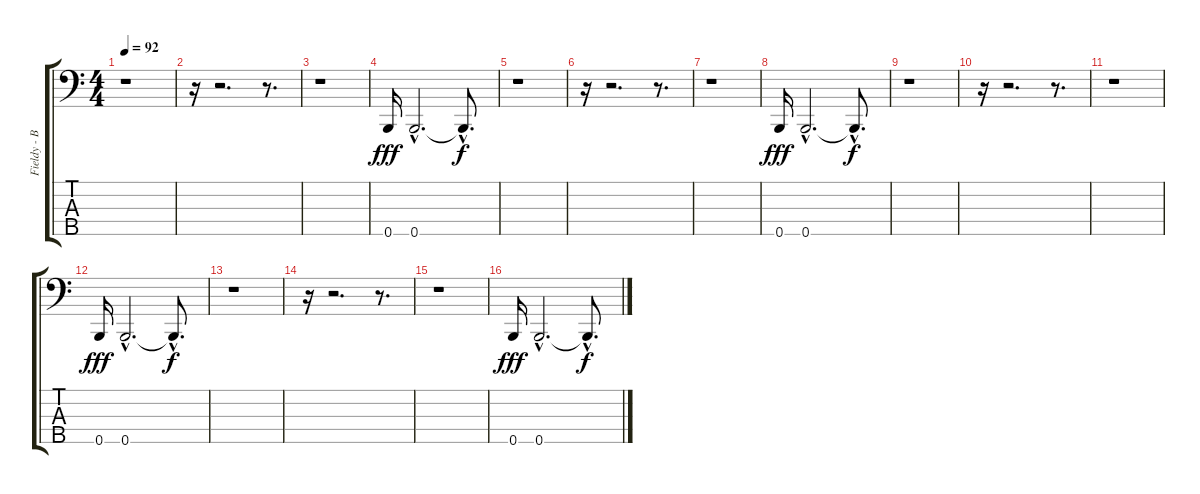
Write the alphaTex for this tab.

\track ("Fieldy - Bass" "Fieldy - B") {instrument slapbass1}
\staff {score tabs}
\tuning (G2 D2 A1 E1 B0) {hide}
\ts (4 4)
\tempo 92
\clef f4
\ks c
r.1{dy f} |
r.16 r.2{d} r.8{d} |
r.1 |
0.5.16{dy fff} 0.5{hac}.2{d} 0.5{hac t}.8{d dy f} |
r.1 |
r.16 r.2{d} r.8{d} |
r.1 |
0.5.16{dy fff} 0.5{hac}.2{d} 0.5{hac t}.8{d dy f} |
r.1 |
r.16 r.2{d} r.8{d} |
r.1 |
0.5.16{dy fff} 0.5{hac}.2{d} 0.5{hac t}.8{d dy f} |
r.1 |
r.16{volume 15} r.2{d volume 16} r.8{d} |
r.1{volume 12} |
0.5.16{dy fff volume 8} 0.5{hac}.2{d volume 8} 0.5{hac t}.8{d dy f}
